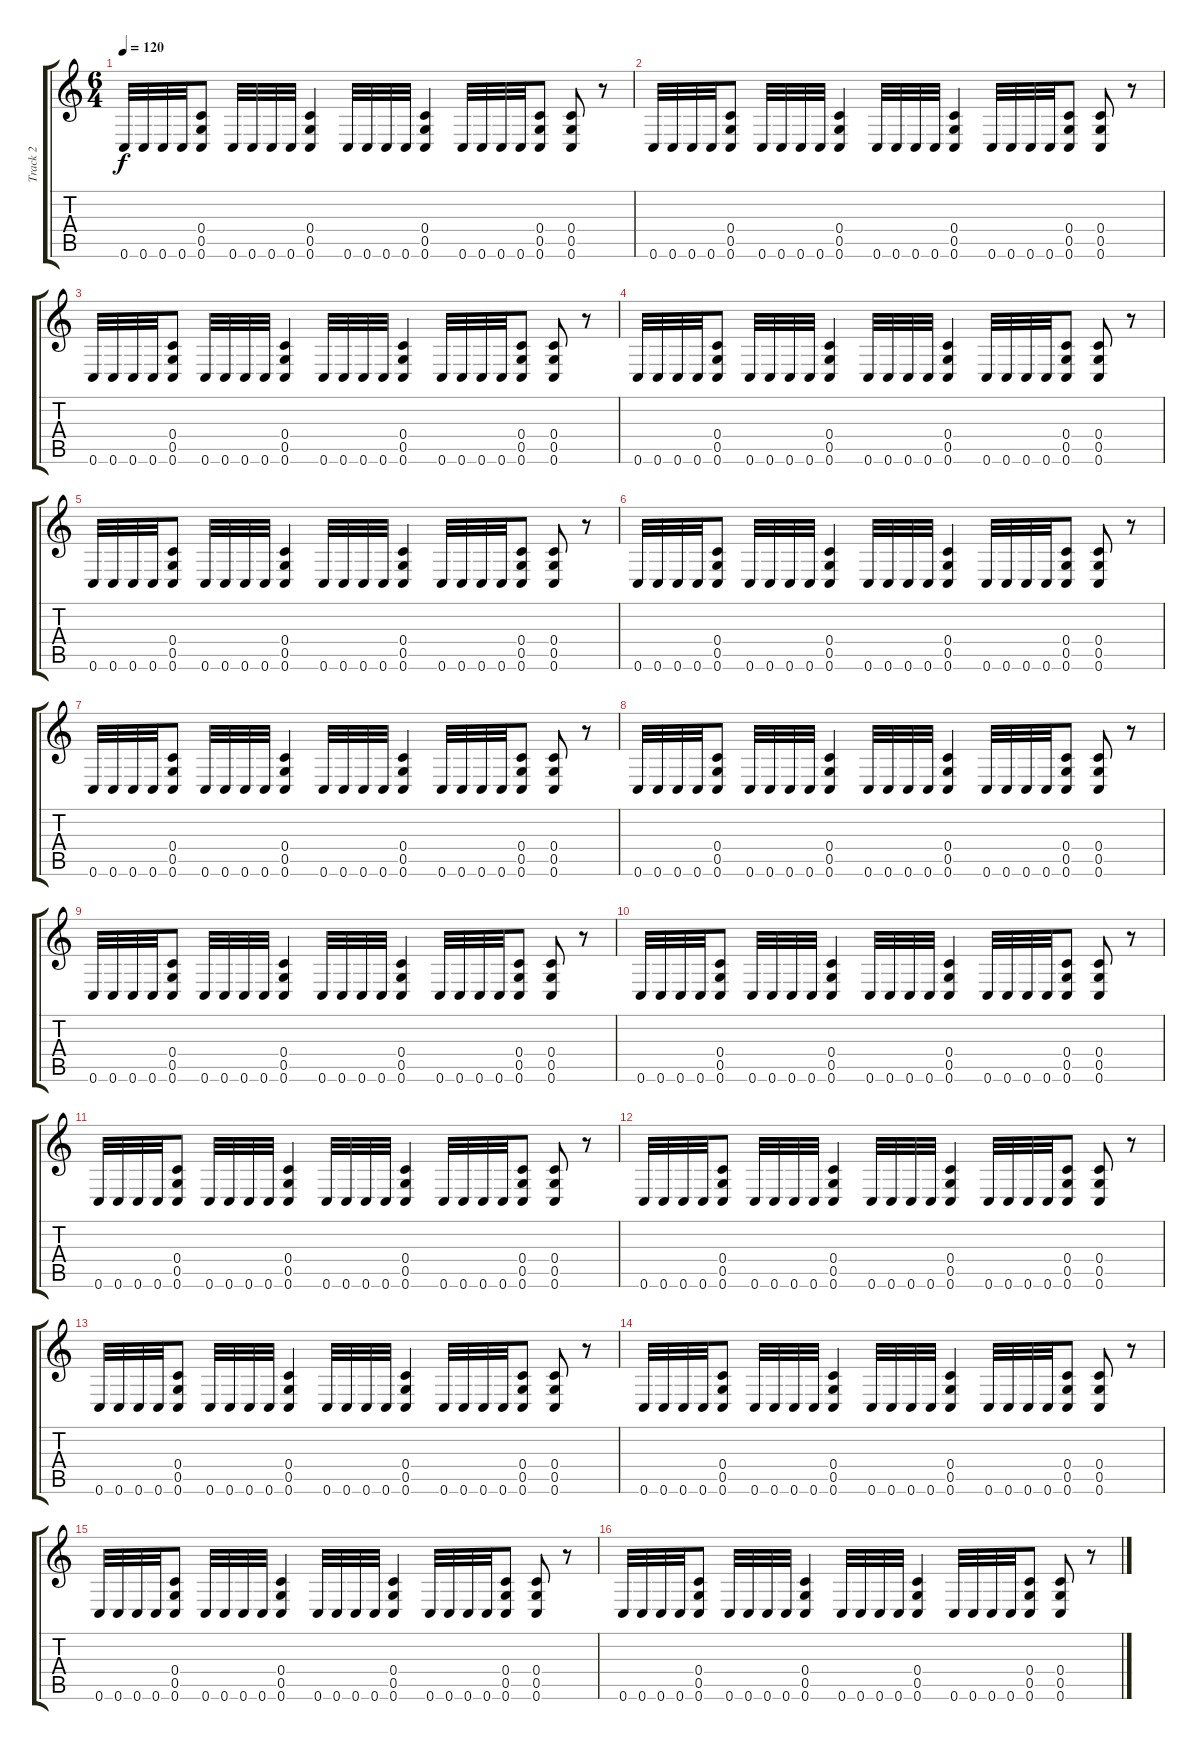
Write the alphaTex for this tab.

\track ("Track 2" "Track 2") {instrument overdrivenguitar}
\staff {score tabs}
\tuning (D4 A3 F3 C3 G2 C2) {hide}
\ts (6 4)
\tempo 120
\clef g2
\ks c
0.6.32{dy f} 0.6.32 0.6.32 0.6.32 (0.4 0.5 0.6).8 0.6.32 0.6.32 0.6.32 0.6.32 (0.4 0.5 0.6).4 0.6.32 0.6.32 0.6.32 0.6.32 (0.4 0.5 0.6).4 0.6.32 0.6.32 0.6.32 0.6.32 (0.4 0.5 0.6).8 (0.4 0.5 0.6).8 r.8 |
0.6.32 0.6.32 0.6.32 0.6.32 (0.4 0.5 0.6).8 0.6.32 0.6.32 0.6.32 0.6.32 (0.4 0.5 0.6).4 0.6.32 0.6.32 0.6.32 0.6.32 (0.4 0.5 0.6).4 0.6.32 0.6.32 0.6.32 0.6.32 (0.4 0.5 0.6).8 (0.4 0.5 0.6).8 r.8 |
0.6.32 0.6.32 0.6.32 0.6.32 (0.4 0.5 0.6).8 0.6.32 0.6.32 0.6.32 0.6.32 (0.4 0.5 0.6).4 0.6.32 0.6.32 0.6.32 0.6.32 (0.4 0.5 0.6).4 0.6.32 0.6.32 0.6.32 0.6.32 (0.4 0.5 0.6).8 (0.4 0.5 0.6).8 r.8 |
0.6.32 0.6.32 0.6.32 0.6.32 (0.4 0.5 0.6).8 0.6.32 0.6.32 0.6.32 0.6.32 (0.4 0.5 0.6).4 0.6.32 0.6.32 0.6.32 0.6.32 (0.4 0.5 0.6).4 0.6.32 0.6.32 0.6.32 0.6.32 (0.4 0.5 0.6).8 (0.4 0.5 0.6).8 r.8 |
0.6.32 0.6.32 0.6.32 0.6.32 (0.4 0.5 0.6).8 0.6.32 0.6.32 0.6.32 0.6.32 (0.4 0.5 0.6).4 0.6.32 0.6.32 0.6.32 0.6.32 (0.4 0.5 0.6).4 0.6.32 0.6.32 0.6.32 0.6.32 (0.4 0.5 0.6).8 (0.4 0.5 0.6).8 r.8 |
0.6.32 0.6.32 0.6.32 0.6.32 (0.4 0.5 0.6).8 0.6.32 0.6.32 0.6.32 0.6.32 (0.4 0.5 0.6).4 0.6.32 0.6.32 0.6.32 0.6.32 (0.4 0.5 0.6).4 0.6.32 0.6.32 0.6.32 0.6.32 (0.4 0.5 0.6).8 (0.4 0.5 0.6).8 r.8 |
0.6.32 0.6.32 0.6.32 0.6.32 (0.4 0.5 0.6).8 0.6.32 0.6.32 0.6.32 0.6.32 (0.4 0.5 0.6).4 0.6.32 0.6.32 0.6.32 0.6.32 (0.4 0.5 0.6).4 0.6.32 0.6.32 0.6.32 0.6.32 (0.4 0.5 0.6).8 (0.4 0.5 0.6).8 r.8 |
0.6.32 0.6.32 0.6.32 0.6.32 (0.4 0.5 0.6).8 0.6.32 0.6.32 0.6.32 0.6.32 (0.4 0.5 0.6).4 0.6.32 0.6.32 0.6.32 0.6.32 (0.4 0.5 0.6).4 0.6.32 0.6.32 0.6.32 0.6.32 (0.4 0.5 0.6).8 (0.4 0.5 0.6).8 r.8 |
0.6.32 0.6.32 0.6.32 0.6.32 (0.4 0.5 0.6).8 0.6.32 0.6.32 0.6.32 0.6.32 (0.4 0.5 0.6).4 0.6.32 0.6.32 0.6.32 0.6.32 (0.4 0.5 0.6).4 0.6.32 0.6.32 0.6.32 0.6.32 (0.4 0.5 0.6).8 (0.4 0.5 0.6).8 r.8 |
0.6.32 0.6.32 0.6.32 0.6.32 (0.4 0.5 0.6).8 0.6.32 0.6.32 0.6.32 0.6.32 (0.4 0.5 0.6).4 0.6.32 0.6.32 0.6.32 0.6.32 (0.4 0.5 0.6).4 0.6.32 0.6.32 0.6.32 0.6.32 (0.4 0.5 0.6).8 (0.4 0.5 0.6).8 r.8 |
0.6.32 0.6.32 0.6.32 0.6.32 (0.4 0.5 0.6).8 0.6.32 0.6.32 0.6.32 0.6.32 (0.4 0.5 0.6).4 0.6.32 0.6.32 0.6.32 0.6.32 (0.4 0.5 0.6).4 0.6.32 0.6.32 0.6.32 0.6.32 (0.4 0.5 0.6).8 (0.4 0.5 0.6).8 r.8 |
0.6.32 0.6.32 0.6.32 0.6.32 (0.4 0.5 0.6).8 0.6.32 0.6.32 0.6.32 0.6.32 (0.4 0.5 0.6).4 0.6.32 0.6.32 0.6.32 0.6.32 (0.4 0.5 0.6).4 0.6.32 0.6.32 0.6.32 0.6.32 (0.4 0.5 0.6).8 (0.4 0.5 0.6).8 r.8 |
0.6.32 0.6.32 0.6.32 0.6.32 (0.4 0.5 0.6).8 0.6.32 0.6.32 0.6.32 0.6.32 (0.4 0.5 0.6).4 0.6.32 0.6.32 0.6.32 0.6.32 (0.4 0.5 0.6).4 0.6.32 0.6.32 0.6.32 0.6.32 (0.4 0.5 0.6).8 (0.4 0.5 0.6).8 r.8 |
0.6.32 0.6.32 0.6.32 0.6.32 (0.4 0.5 0.6).8 0.6.32 0.6.32 0.6.32 0.6.32 (0.4 0.5 0.6).4 0.6.32 0.6.32 0.6.32 0.6.32 (0.4 0.5 0.6).4 0.6.32 0.6.32 0.6.32 0.6.32 (0.4 0.5 0.6).8 (0.4 0.5 0.6).8 r.8 |
0.6.32 0.6.32 0.6.32 0.6.32 (0.4 0.5 0.6).8 0.6.32 0.6.32 0.6.32 0.6.32 (0.4 0.5 0.6).4 0.6.32 0.6.32 0.6.32 0.6.32 (0.4 0.5 0.6).4 0.6.32 0.6.32 0.6.32 0.6.32 (0.4 0.5 0.6).8 (0.4 0.5 0.6).8 r.8 |
0.6.32 0.6.32 0.6.32 0.6.32 (0.4 0.5 0.6).8 0.6.32 0.6.32 0.6.32 0.6.32 (0.4 0.5 0.6).4 0.6.32 0.6.32 0.6.32 0.6.32 (0.4 0.5 0.6).4 0.6.32 0.6.32 0.6.32 0.6.32 (0.4 0.5 0.6).8 (0.4 0.5 0.6).8 r.8
